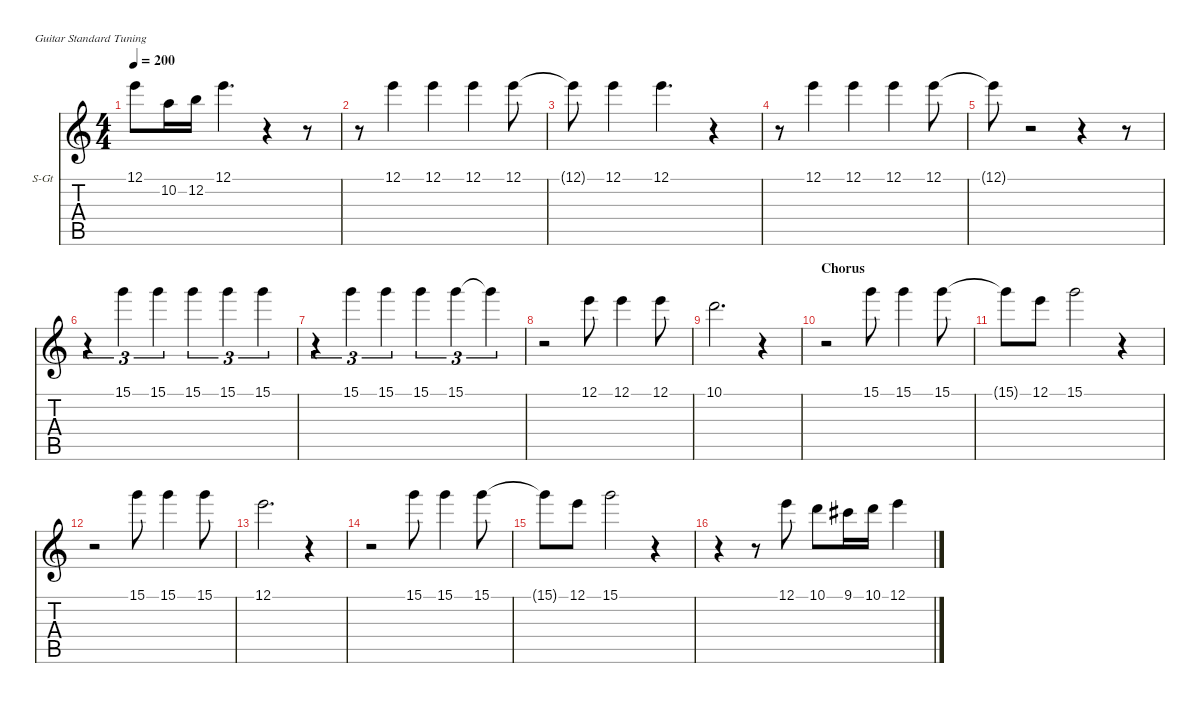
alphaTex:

\hideDynamics
\bracketExtendMode nobrackets
\firstSystemTrackNameOrientation horizontal
\otherSystemsTrackNameOrientation horizontal
\track ("Vocals" "S-Gt") {instrument lead1square}
\staff {score tabs}
\tuning (E4 B3 G3 D3 A2 E2)
\displaytranspose 12
\ts (4 4)
\tempo 200
\clef g2
\ks c
12.1{t}.8{dy f} 10.2.16 12.2.16 12.1.4{d} r.4 r.8 |
r.8 12.1.4 12.1.4 12.1.4 12.1.8 |
12.1{t}.8 12.1.4 12.1.4{d} r.4 |
r.8 12.1.4 12.1.4 12.1.4 12.1.8 |
12.1{t}.8 r.2 r.4 r.8 |
r.4{tu (3 2)} 15.1.4{tu (3 2)} 15.1.4{tu (3 2)} 15.1.4{tu (3 2)} 15.1.4{tu (3 2)} 15.1.4{tu (3 2)} |
r.4{tu (3 2)} 15.1.4{tu (3 2)} 15.1.4{tu (3 2)} 15.1.4{tu (3 2)} 15.1.4{tu (3 2)} 15.1{t}.4{tu (3 2)} |
r.2 12.1.8 12.1.4 12.1.8 |
10.1.2{d} r.4 |
\section ("" "Chorus")
r.2 15.1.8 15.1.4 15.1.8 |
15.1{t}.8 12.1.8 15.1.2 r.4 |
r.2 15.1.8 15.1.4 15.1.8 |
12.1.2{d} r.4 |
r.2 15.1.8 15.1.4 15.1.8 |
15.1{t}.8 12.1.8 15.1.2 r.4 |
r.4 r.8 12.1.8 10.1.8 9.1{acc #}.16 10.1.16 12.1.4
